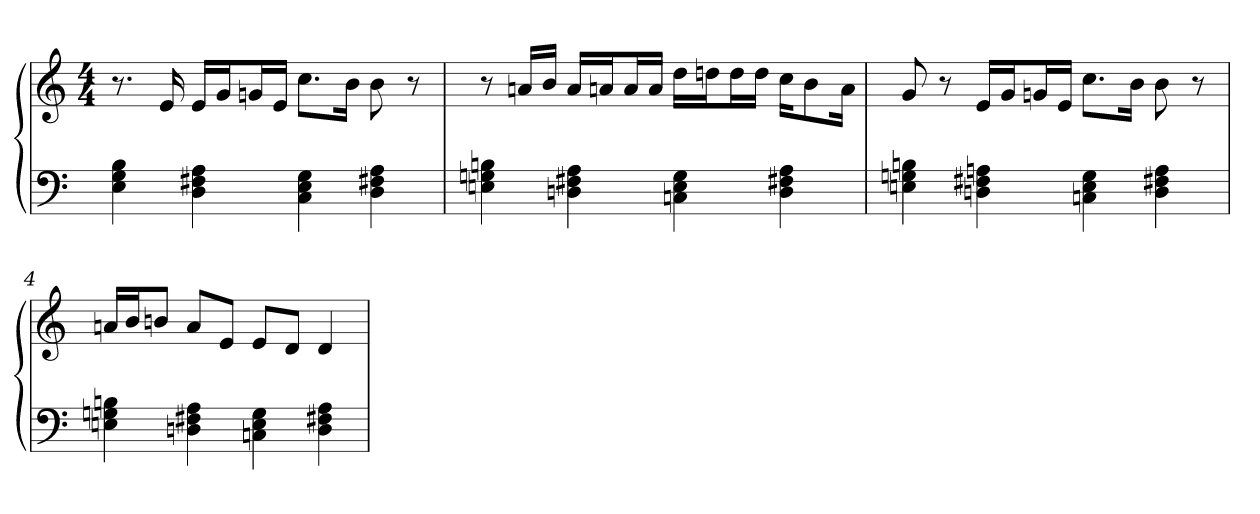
**kern	**kern
*part2	*part1
*staff2	*staff1
*	*M4/4
=1	=1
4E 4G 4B	8.r
.	16e
4D 4F#X 4A	16eLL
.	16gJ
.	16gnL
.	16eJJ
4C 4E 4G	8.ccL
.	16bJk
4D 4F#X 4A	8b
.	8r
=2	=2
4En 4Gn 4Bn	8r
.	16anLL
.	16bJJ
4Dn 4F#X 4A	16aLL
.	16anJ
.	16aL
.	16aJJ
4Cn 4E 4G	16ddLL
.	16ddnJ
.	16ddL
.	16ddJJ
4D 4F#X 4A	16ccKL
.	8b
.	16aJk
=3	=3
4En 4Gn 4Bn	8g
.	8r
4Dn 4F#X 4An	16eLL
.	16gJ
.	16gnL
.	16eJJ
4Cn 4E 4G	8.ccL
.	16bJk
4D 4F#X 4A	8b
.	8r
=4	=4
4En 4Gn 4Bn	16anLL
.	16bJ
.	8bnJ
4Dn 4F#X 4A	8aL
.	8eJ
4Cn 4E 4G	8eL
.	8dJ
4D 4F#X 4A	4d
=	=
*-	*-
